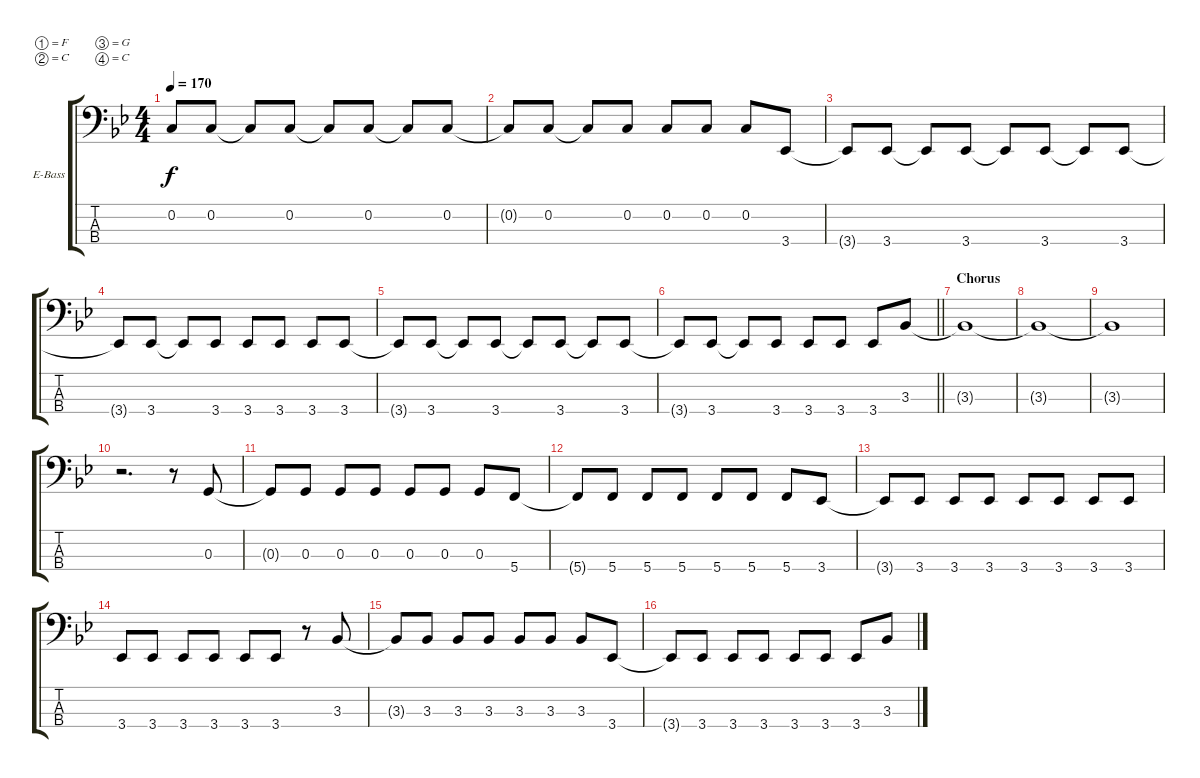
\defaultSystemsLayout 4
\bracketExtendMode groupsimilarinstruments
\firstSystemTrackNameOrientation horizontal
\otherSystemsTrackNameOrientation horizontal
\track ("Bass" "E-Bass") {instrument electricbassfinger}
\staff {score tabs}
\tuning (F2 C2 G1 C1)
\ts (4 4)
\tempo 170
\clef f4
\ks bb
0.2{t}.8{dy f} 0.2.8 0.2{t}.8 0.2.8 0.2{t}.8 0.2.8 0.2{t}.8 0.2.8 |
0.2{t}.8 0.2.8 0.2{t}.8 0.2.8 0.2.8 0.2.8 0.2.8 3.4.8 |
3.4{t}.8 3.4.8 3.4{t}.8 3.4.8 3.4{t}.8 3.4.8 3.4{t}.8 3.4.8 |
3.4{t}.8 3.4.8 3.4{t}.8 3.4.8 3.4.8 3.4.8 3.4.8 3.4.8 |
3.4{t}.8 3.4.8 3.4{t}.8 3.4.8 3.4{t}.8 3.4.8 3.4{t}.8 3.4.8 |
\barLineRight lightlight
3.4{t}.8 3.4.8 3.4{t}.8 3.4.8 3.4.8 3.4.8 3.4.8 3.3.8 |
\section ("" "Chorus")
3.3{t}.1 |
3.3{t}.1 |
3.3{t}.1 |
r.2{d} r.8 0.3.8 |
0.3{t}.8 0.3.8 0.3.8 0.3.8 0.3.8 0.3.8 0.3.8 5.4.8 |
5.4{t}.8 5.4.8 5.4.8 5.4.8 5.4.8 5.4.8 5.4.8 3.4.8 |
3.4{t}.8 3.4.8 3.4.8 3.4.8 3.4.8 3.4.8 3.4.8 3.4.8 |
3.4.8 3.4.8 3.4.8 3.4.8 3.4.8 3.4.8 r.8 3.3.8 |
3.3{t}.8 3.3.8 3.3.8 3.3.8 3.3.8 3.3.8 3.3.8 3.4.8 |
3.4{t}.8 3.4.8 3.4.8 3.4.8 3.4.8 3.4.8 3.4.8 3.3.8
